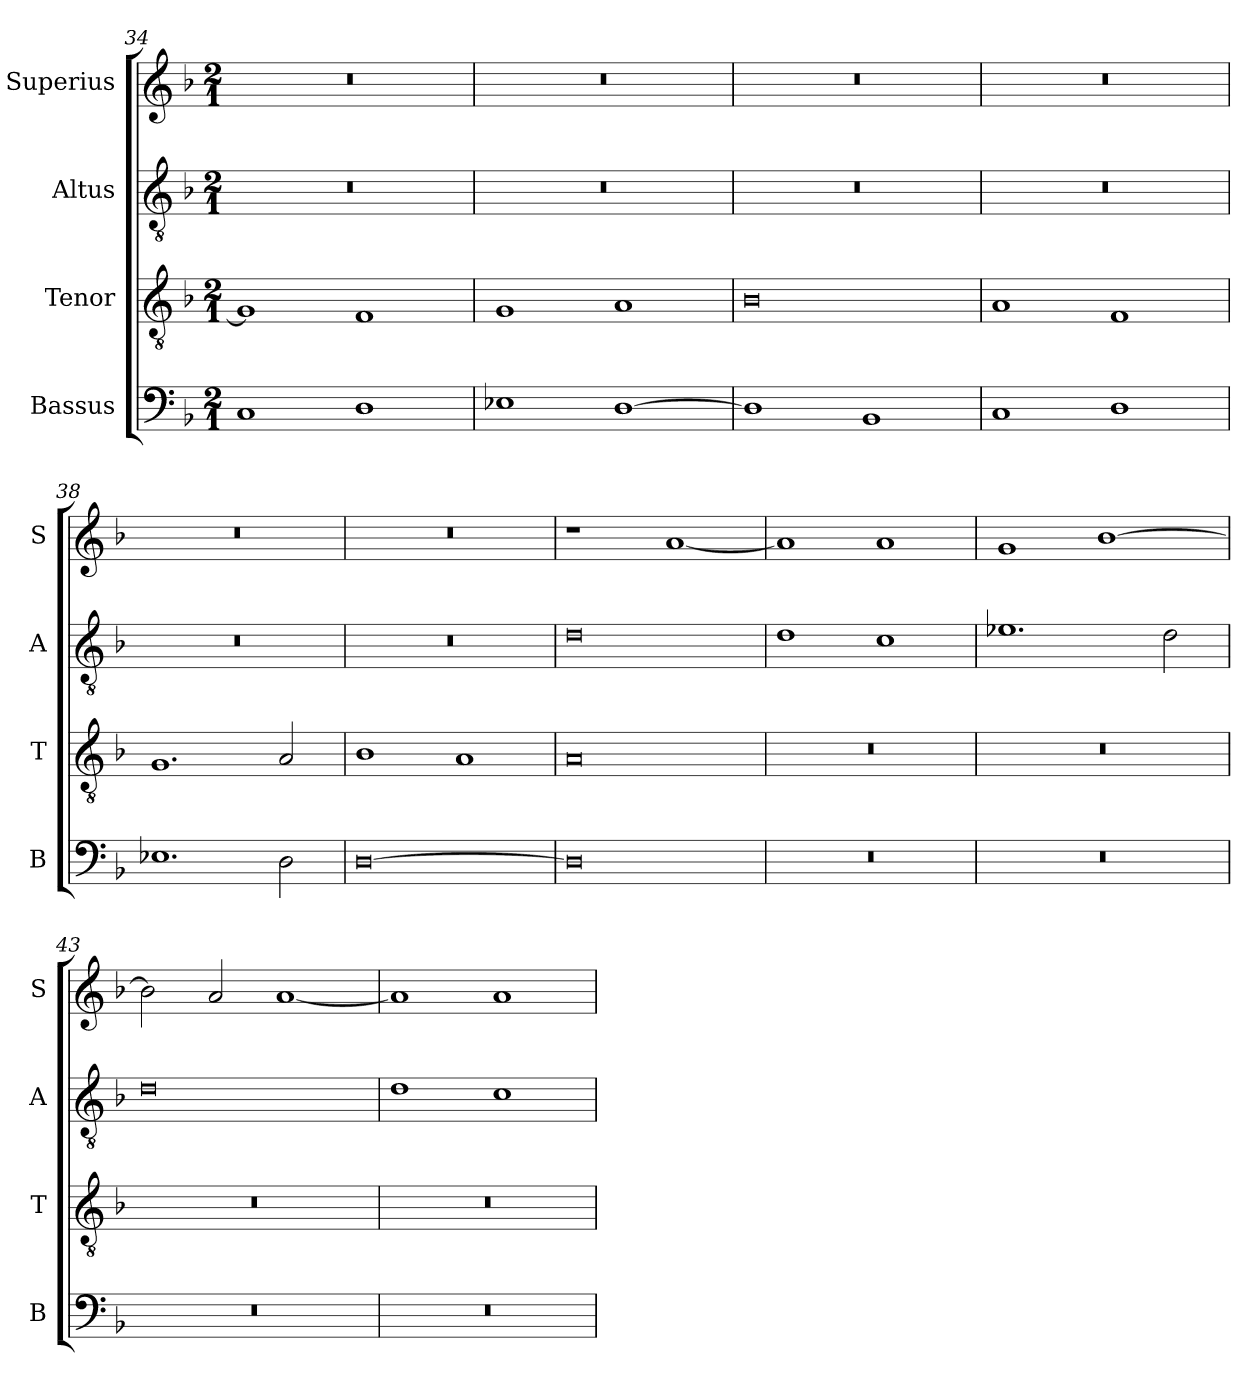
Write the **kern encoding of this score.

**kern	**kern	**kern	**kern
*part4	*part3	*part2	*part1
*staff4	*staff3	*staff2	*staff1
*I"Bassus	*I"Tenor	*I"Altus	*I"Superius
*I'B	*I'T	*I'A	*I'S
*clefF4	*clefGv2	*clefGv2	*clefG2
*k[b-]	*k[b-]	*k[b-]	*k[b-]
*M2/1	*M2/1	*M2/1	*M2/1
=34	=34	=34	=34
1C	1G]	0r	0r
1D	1F	.	.
=35	=35	=35	=35
1E-X	1G	0r	0r
[1D	1A	.	.
=36	=36	=36	=36
1D]	0B-	0r	0r
1BB-	.	.	.
=37	=37	=37	=37
1C	1A	0r	0r
1D	1F	.	.
=38	=38	=38	=38
1.E-X	1.G	0r	0r
2D\	2A/	.	.
=39	=39	=39	=39
[0D	1B-	0r	0r
.	1A	.	.
=40	=40	=40	=40
0D]	0A	0d	1r
.	.	.	[1a
=41	=41	=41	=41
0r	0r	1d	1a]
.	.	1c	1a
=42	=42	=42	=42
0r	0r	1.e-X	1g
.	.	.	[1b-
.	.	2d\	.
=43	=43	=43	=43
0r	0r	0d	2b-\]
.	.	.	2a/
.	.	.	[1a
=44	=44	=44	=44
0r	0r	1d	1a]
.	.	1c	1a
=	=	=	=
*-	*-	*-	*-
